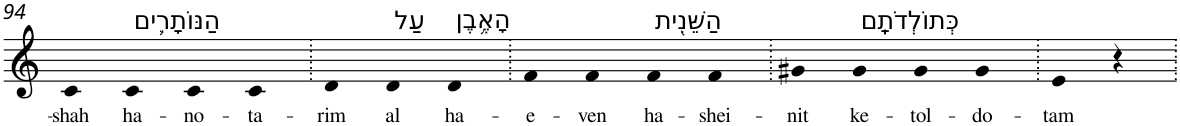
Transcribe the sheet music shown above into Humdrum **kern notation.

**kern	**text
*part1	*part1
*staff1	*staff1
*I"Piano	*
*I'Pno	*
!!LO:PB:g=z
*clefG2	*
*k[]	*
=94	=94
!	!LO:LY:b
4c	-shah
!LO:TX:a:t=הַנּוֹתָרִ֛ים	!
!	!LO:LY:b
4c	ha-
!	!LO:LY:b
4c	-no-
!	!LO:LY:b
4c	-ta-
=95.	=95.
!	!LO:LY:b
4d	-rim
!LO:TX:a:t=עַל	!
!	!LO:LY:b
4d	al
!LO:TX:a:t=הָאֶ֥בֶן	!
!	!LO:LY:b
4d	ha-
=96.	=96.
!	!LO:LY:b
4f	-e-
!	!LO:LY:b
4f	-ven
!LO:TX:a:t=הַשֵּׁנִ֖ית	!
!	!LO:LY:b
4f	ha-
!	!LO:LY:b
4f	-shei-
=97.	=97.
!	!LO:LY:b
4g#X	-nit
!LO:TX:a:t=כְּתוֹלְדֹתָֽם	!
!	!LO:LY:b
4g#	ke-
!	!LO:LY:b
4g#	-tol-
!	!LO:LY:b
4g#	-do-
=98.	=98.
!	!LO:LY:b
4e	-tam
4r	.
=.	=.
*-	*-
